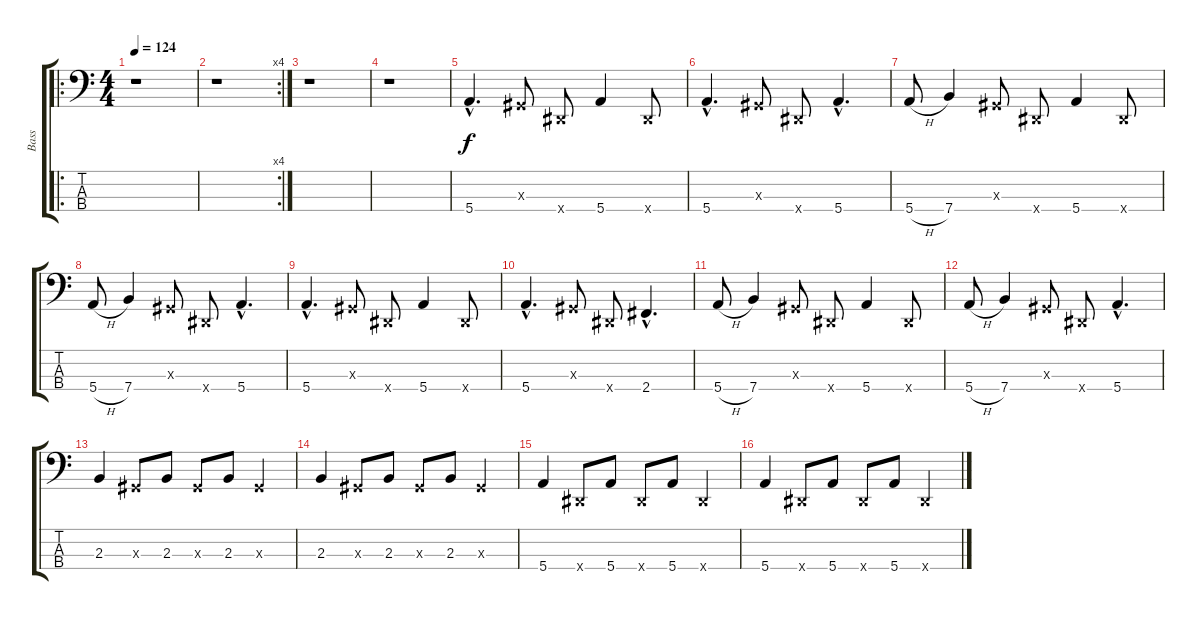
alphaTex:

\track ("Bass" "Bass") {instrument acousticbass}
\staff {score tabs}
\tuning (G2 D2 A1 E1) {hide}
\ro
\ts (4 4)
\tempo 124
\clef f4
\ks c
r.1{dy f instrument acousticbass} |
\rc 4
r.1 |
r.1 |
r.1 |
5.4{hac}.4{d} -1.3{x}.8 -1.4{x}.8 5.4.4 -1.4{x}.8 |
5.4{hac}.4{d} -1.3{x}.8 -1.4{x}.8 5.4{hac}.4{d} |
5.4{h}.8 7.4.4 -1.3{x}.8 -1.4{x}.8 5.4.4 -1.4{x}.8 |
5.4{h}.8 7.4.4 -1.3{x}.8 -1.4{x}.8 5.4{hac}.4{d} |
5.4{hac}.4{d} -1.3{x}.8 -1.4{x}.8 5.4.4 -1.4{x}.8 |
5.4{hac}.4{d} -1.3{x}.8 -1.4{x}.8 2.4{hac}.4{d} |
5.4{h}.8 7.4.4 -1.3{x}.8 -1.4{x}.8 5.4.4 -1.4{x}.8 |
5.4{h}.8 7.4.4 -1.3{x}.8 -1.4{x}.8 5.4{hac}.4{d} |
2.3.4 -1.3{x}.8 2.3.8 -1.3{x}.8 2.3.8 -1.3{x}.4 |
2.3.4 -1.3{x}.8 2.3.8 -1.3{x}.8 2.3.8 -1.3{x}.4 |
5.4.4 -1.4{x}.8 5.4.8 -1.4{x}.8 5.4.8 -1.4{x}.4 |
5.4.4 -1.4{x}.8 5.4.8 -1.4{x}.8 5.4.8 -1.4{x}.4
